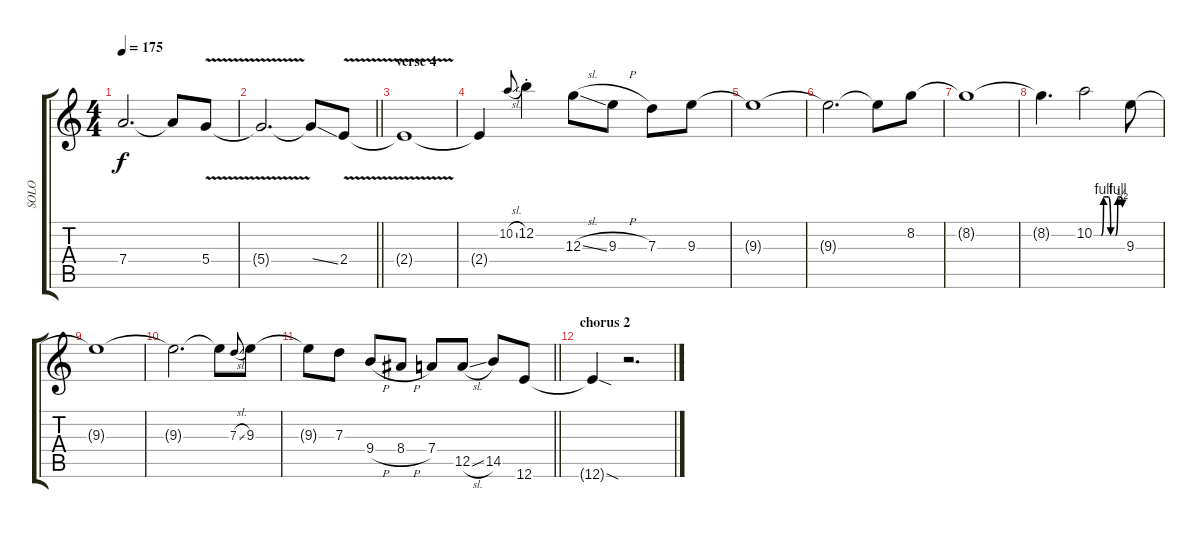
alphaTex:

\track ("SOLO" "SOLO") {instrument distortionguitar}
\staff {score tabs}
\tuning (E4 B3 G3 D3 A2 E2) {hide}
\ts (4 4)
\tempo 175
\clef g2
\ks c
7.4{t}.2{d dy f} 7.4{t}.8 5.4{v}.8{balance 16} |
\barLineRight lightlight
5.4{t}.2{d} 5.4{ss t}.8 2.4{v}.8 |
\section ("" "verse 4")
2.4{t}.1 |
2.4{t}.4 10.2{sl}.8{gr onbeat} 12.2{st}.4 12.3{sl}.8 9.3{h}.8 7.3.8 9.3.8 |
9.3{t}.1 |
9.3{t}.2{d} 9.3{t}.8 8.2.8 |
8.2{t}.1 |
8.2{t}.4{d} 10.2{be (custom 0 0 15 0 20 4 30 4 35 0 45 0 50 4 55 4 60 2)}.2 9.3.8 |
9.3{t}.1 |
9.3{t}.2{d} 9.3{t}.8 7.3{sl}.8{gr onbeat} 9.3.8 |
\barLineRight lightlight
9.3{t}.8 7.3.8 9.4{h}.8 8.4{h}.8 7.4.8 12.5{sl}.8 14.5.8 12.6.8 |
\section ("" "chorus 2")
12.6{sod t}.4 r.2{d}
